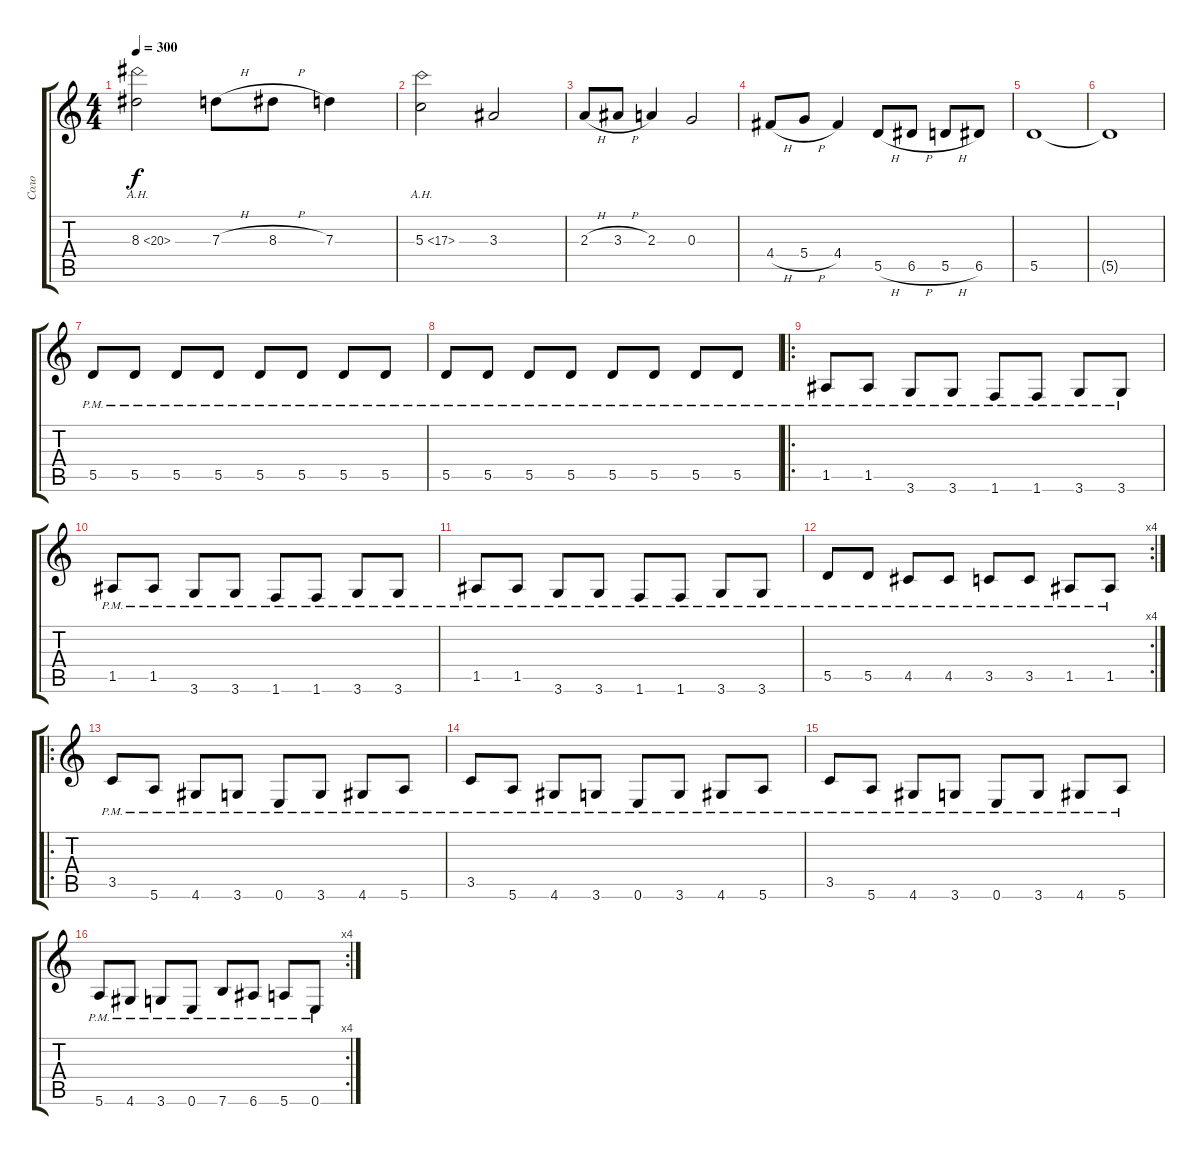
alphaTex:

\track ("Соло" "Соло") {instrument distortionguitar}
\staff {score tabs}
\tuning (E4 B3 G3 D3 A2 E2) {hide}
\ts (4 4)
\tempo 300
\clef g2
\ks c
8.3{ah 12}.2{dy f} 7.3{h}.8 8.3{h}.8 7.3.4 |
5.3{ah 12}.2 3.3.2 |
2.3{h}.8 3.3{h}.8 2.3.4 0.3.2 |
4.4{h}.8 5.4{h}.8 4.4.4 5.5{h}.8 6.5{h}.8 5.5{h}.8 6.5.8 |
5.5.1 |
5.5{t}.1 |
5.5{pm}.8 5.5{pm}.8 5.5{pm}.8 5.5{pm}.8 5.5{pm}.8 5.5{pm}.8 5.5{pm}.8 5.5{pm}.8 |
5.5{pm}.8 5.5{pm}.8 5.5{pm}.8 5.5{pm}.8 5.5{pm}.8 5.5{pm}.8 5.5{pm}.8 5.5{pm}.8 |
\ro
1.5{pm}.8 1.5{pm}.8 3.6{pm}.8 3.6{pm}.8 1.6{pm}.8 1.6{pm}.8 3.6{pm}.8 3.6{pm}.8 |
1.5{pm}.8 1.5{pm}.8 3.6{pm}.8 3.6{pm}.8 1.6{pm}.8 1.6{pm}.8 3.6{pm}.8 3.6{pm}.8 |
1.5{pm}.8 1.5{pm}.8 3.6{pm}.8 3.6{pm}.8 1.6{pm}.8 1.6{pm}.8 3.6{pm}.8 3.6{pm}.8 |
\rc 4
5.5{pm}.8 5.5{pm}.8 4.5{pm}.8 4.5{pm}.8 3.5{pm}.8 3.5{pm}.8 1.5{pm}.8 1.5{pm}.8 |
\ro
3.5{pm}.8 5.6{pm}.8 4.6{pm}.8 3.6{pm}.8 0.6{pm}.8 3.6{pm}.8 4.6{pm}.8 5.6{pm}.8 |
3.5{pm}.8 5.6{pm}.8 4.6{pm}.8 3.6{pm}.8 0.6{pm}.8 3.6{pm}.8 4.6{pm}.8 5.6{pm}.8 |
3.5{pm}.8 5.6{pm}.8 4.6{pm}.8 3.6{pm}.8 0.6{pm}.8 3.6{pm}.8 4.6{pm}.8 5.6{pm}.8 |
\rc 4
5.6{pm}.8 4.6{pm}.8 3.6{pm}.8 0.6{pm}.8 7.6{pm}.8 6.6{pm}.8 5.6{pm}.8 0.6{pm}.8
